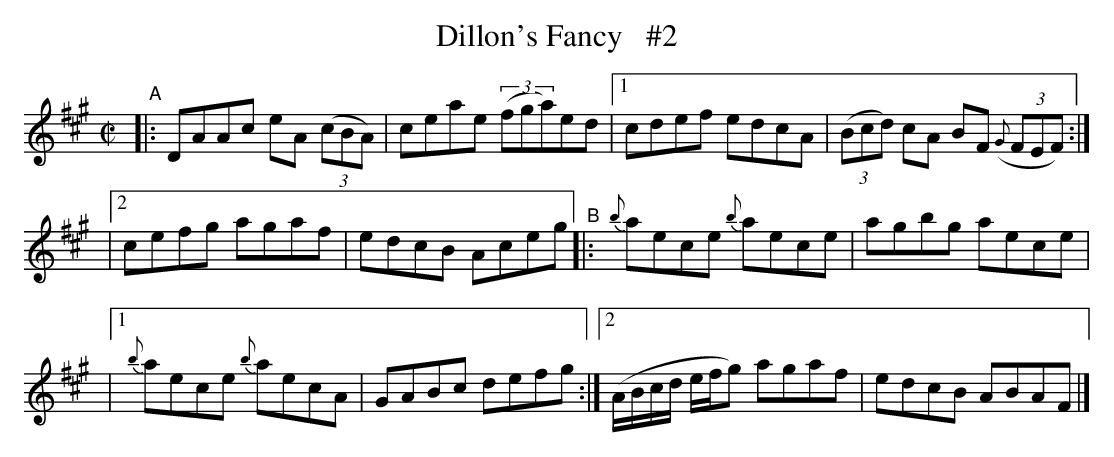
X:1
T: Dillon's Fancy   #2
M: C|
L: 1/8
K: A
"^A"\
|: DAAc eA (3(cBA) | ceae (3(fga)ed |\
[1 cdef edcA | (3(Bcd) cA BF ((3{G}FEF) :|
|[2 cefg agaf | edcB Aceg "^B"\
|: {b}aece {b}aece | agbg aece |
|[1 {b}aece {b}aecA | GABc defg \
:|[2 (A/B/c/d/ e/f/g) agaf | edcB ABAF |]
